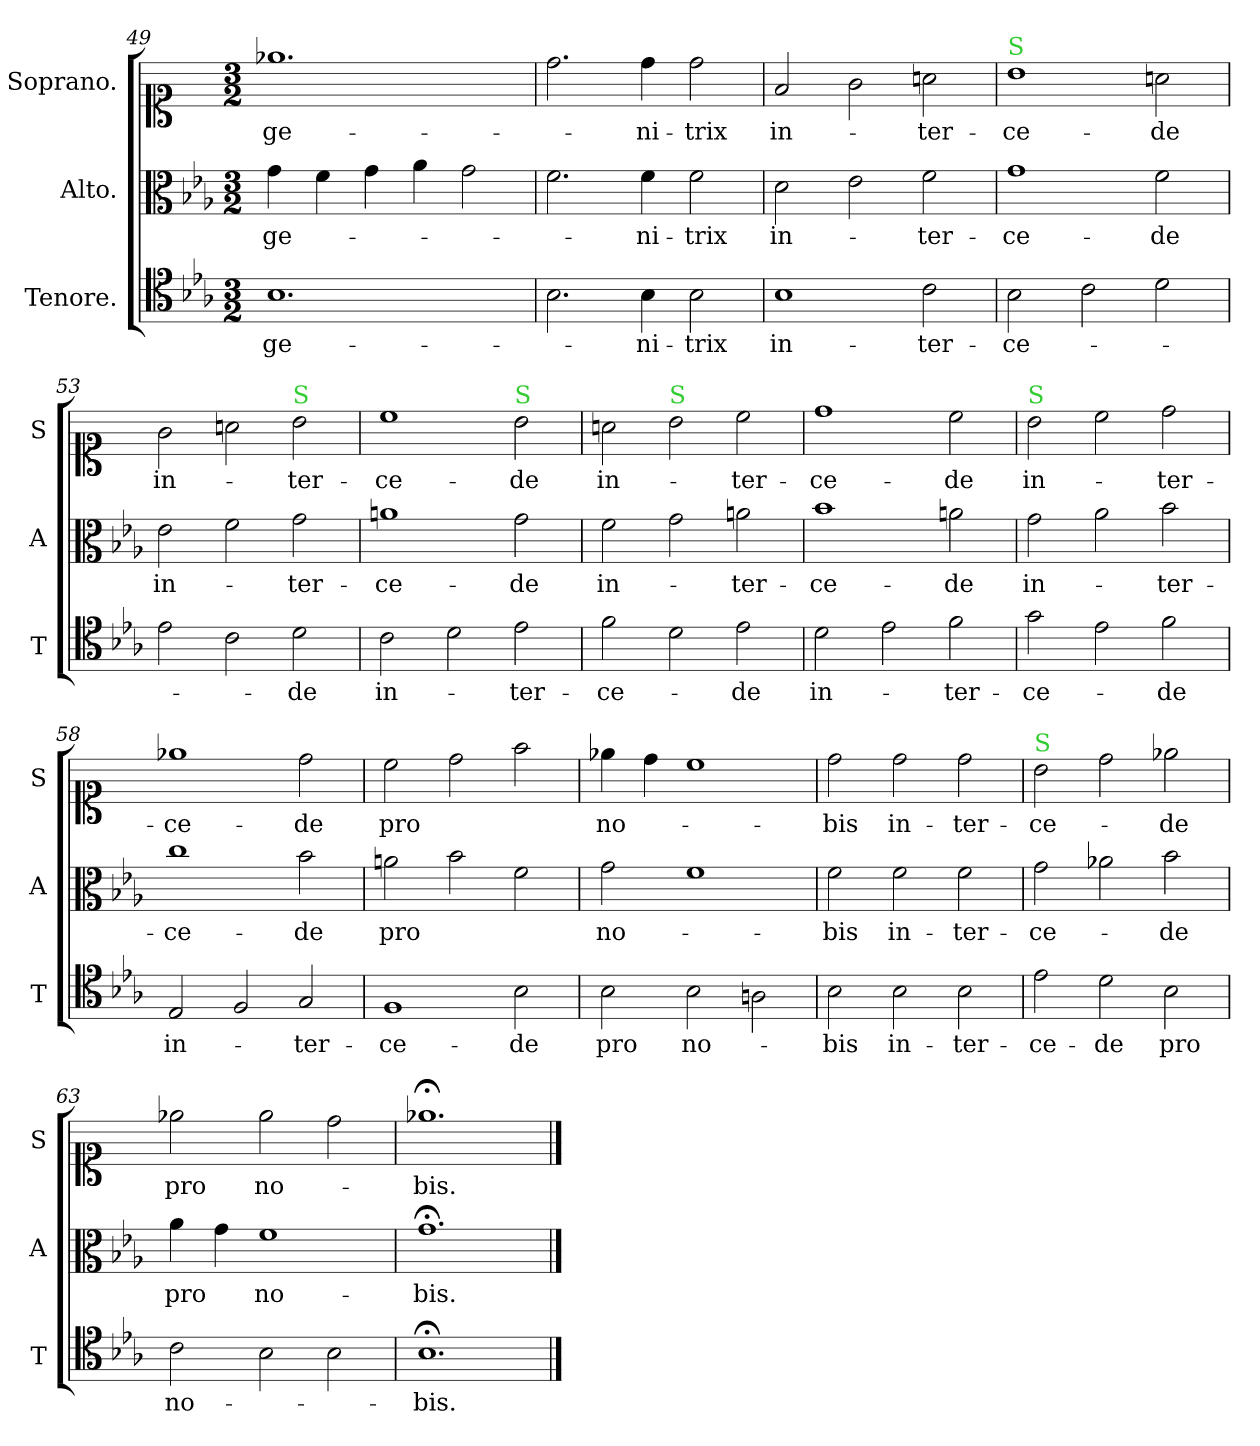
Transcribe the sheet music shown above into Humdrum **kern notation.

**kern	**text	**kern	**text	**kern	**text
*part3	*part3	*part2	*part2	*part1	*part1
*staff3	*staff3	*staff2	*staff2	*staff1	*staff1
*I"Tenore.	*	*I"Alto.	*	*I"Soprano.	*
*I'T	*	*I'A	*	*I'S	*
*clefC4	*	*clefC3	*	*clefC1	*
*k[b-e-a-]	*	*k[b-e-a-]	*	*	*
*M3/2	*	*M3/2	*	*M3/2	*
=49	=49	=49	=49	=49	=49
1.B-	ge-	4g\	ge-	1.ee-	ge-
.	.	4f\	.	.	.
.	.	4g\	.	.	.
.	.	4a-\	.	.	.
.	.	2g\	.	.	.
=50	=50	=50	=50	=50	=50
2.B-\	.	2.f\	.	2.dd\	.
4B-\	-ni-	4f\	-ni-	4dd\	ni-
2B-\	-trix	2f\	-trix	2dd\	-trix
=51	=51	=51	=51	=51	=51
1B-	in-	2d\	in-	2f/	in-
.	.	2e-\	.	2g\	.
2c\	-ter-	2f\	-ter-	2an\	-ter-
=52	=52	=52	=52	=52	=52
!	!	!	!	!LO:TX:a:color=limegreen:t=S	!
2B-\	-ce-	1g	-ce-	1b	-ce-
2c\	.	.	.	.	.
2d\	.	2f\	-de	2an\	-de
=53	=53	=53	=53	=53	=53
2e-\	.	2e-\	in-	2g\	in-
2c\	.	2f\	.	2an\	.
!	!	!	!	!LO:TX:a:color=limegreen:t=S	!
2d\	-de	2g\	-ter-	2b\	-ter-
=54	=54	=54	=54	=54	=54
2c\	in-	1an	-ce-	1cc	-ce-
2d\	.	.	.	.	.
!	!	!	!	!LO:TX:a:color=limegreen:t=S	!
2e-\	-ter-	2g\	-de	2b\	-de
=55	=55	=55	=55	=55	=55
2f\	-ce-	2f\	in-	2an\	in-
!	!	!	!	!LO:TX:a:color=limegreen:t=S	!
2d\	.	2g\	.	2b\	.
2e-\	-de	2an\	-ter-	2cc\	-ter-
=56	=56	=56	=56	=56	=56
2d\	in-	1b-	-ce-	1dd	-ce-
2e-\	.	.	.	.	.
2f\	-ter-	2an\	-de	2cc\	-de
=57	=57	=57	=57	=57	=57
!	!	!	!	!LO:TX:a:color=limegreen:t=S	!
2g\	-ce-	2g\	in-	2b\	in-
2e-\	.	2a-\	.	2cc\	.
2f\	-de	2b-\	-ter-	2dd\	-ter-
=58	=58	=58	=58	=58	=58
2E-/	in-	1cc	-ce-	1ee-X	-ce-
2F/	.	.	.	.	.
2G/	-ter-	2b-\	-de	2dd\	-de
=59	=59	=59	=59	=59	=59
1F	-ce-	2an\	pro	2cc\	pro
.	.	2b-\	.	2dd\	.
2B-\	-de	2f\	.	2ff\	.
=60	=60	=60	=60	=60	=60
2B-\	pro	2g\	no-	4ee-\	no-
.	.	.	.	4dd\	.
2B-\	no-	1f	.	1cc	.
2An\	.	.	.	.	.
=61	=61	=61	=61	=61	=61
2B-\	-bis	2f\	-bis	2dd\	-bis
2B-\	in-	2f\	in-	2dd\	in-
2B-\	-ter-	2f\	-ter-	2dd\	-ter-
=62	=62	=62	=62	=62	=62
!	!	!	!	!LO:TX:a:color=limegreen:t=S	!
2e-\	-ce-	2g\	-ce-	2b\	-ce-
2d\	-de	2a-X\	.	2dd\	.
2B-\	pro	2b-\	-de	2ee-\	-de
=63	=63	=63	=63	=63	=63
2c\	no-	4a-\	pro	2ee-\	pro
.	.	4g\	.	.	.
2B-\	.	1f	no-	2ee-\	no-
2B-\	.	.	.	2dd\	.
=64	=64	=64	=64	=64	=64
1.B-;<	-bis.	1.g;<	-bis.	1.ee-;<	-bis.
==	==	==	==	==	==
*-	*-	*-	*-	*-	*-
